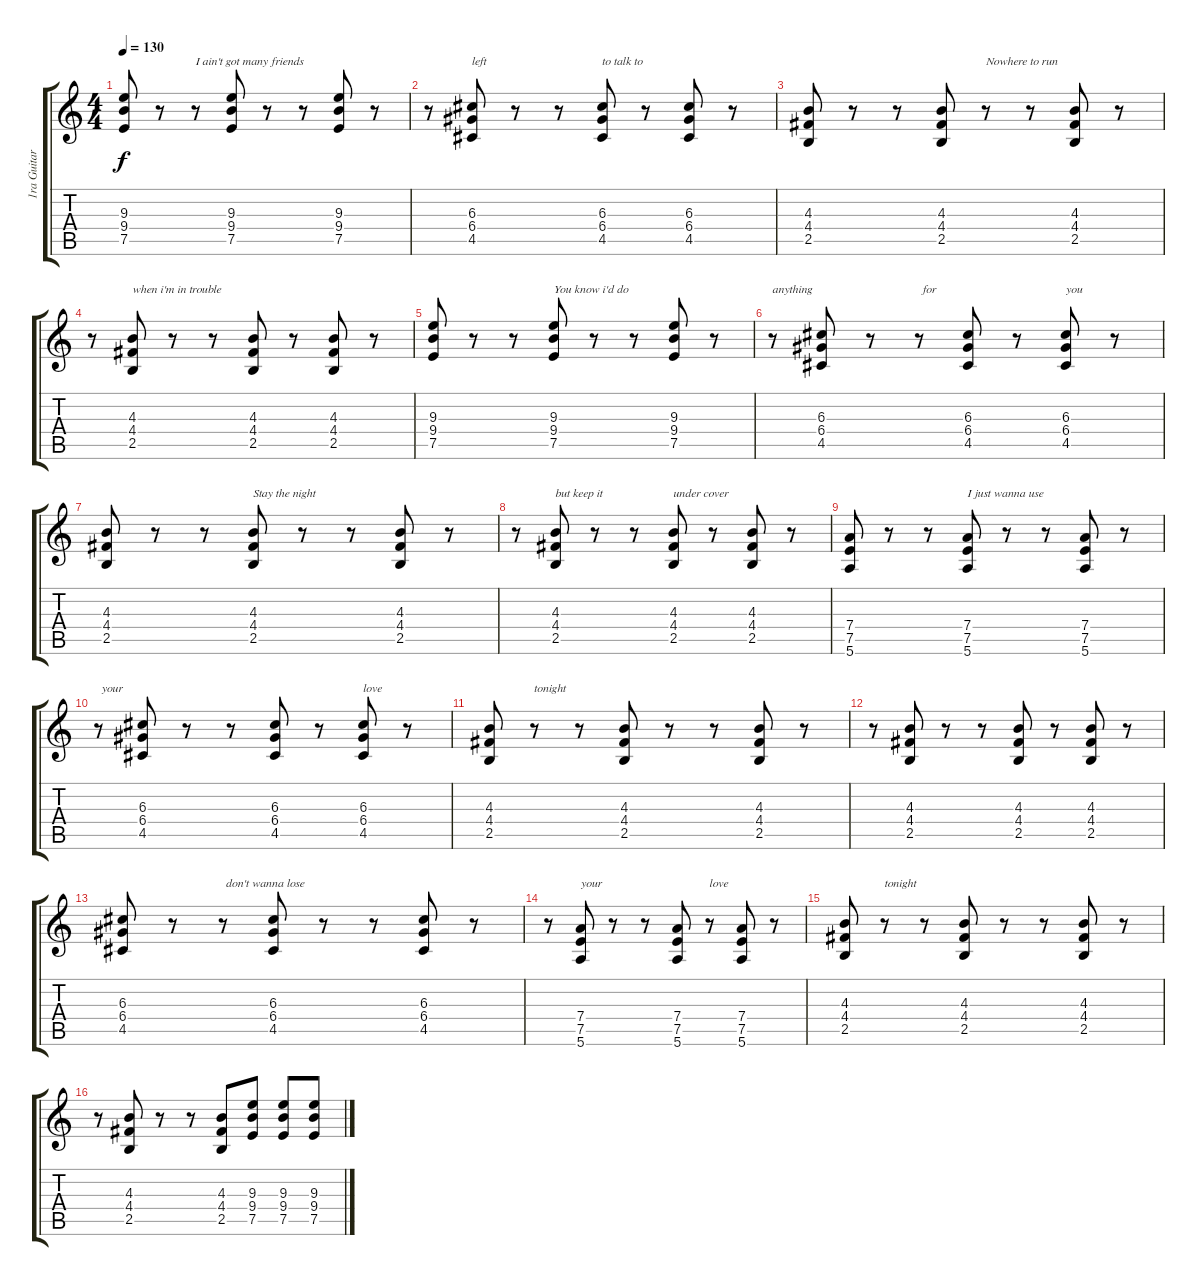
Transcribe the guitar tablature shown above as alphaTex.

\track ("1ra Guitarra" "1ra Guitar") {instrument distortionguitar}
\staff {score tabs}
\tuning (E4 B3 G3 D3 A2 E2) {hide}
\ts (4 4)
\tempo 130
\clef g2
\ks c
(9.3 9.4 7.5).8{dy f} r.8 r.8{txt "I ain't got many friends "} (9.3 9.4 7.5).8 r.8 r.8 (9.3 9.4 7.5).8 r.8 |
r.8 (6.3 6.4 4.5).8{txt "left"} r.8 r.8 (6.3 6.4 4.5).8{txt "to talk to"} r.8 (6.3 6.4 4.5).8 r.8 |
(4.3 4.4 2.5).8 r.8 r.8 (4.3 4.4 2.5).8 r.8{txt "Nowhere to run "} r.8 (4.3 4.4 2.5).8 r.8 |
r.8 (4.3 4.4 2.5).8{txt "when i'm in trouble"} r.8 r.8 (4.3 4.4 2.5).8 r.8 (4.3 4.4 2.5).8 r.8 |
(9.3 9.4 7.5).8 r.8 r.8 (9.3 9.4 7.5).8{txt "You know i'd do "} r.8 r.8 (9.3 9.4 7.5).8 r.8 |
r.8{txt "anything"} (6.3 6.4 4.5).8 r.8 r.8{txt " for "} (6.3 6.4 4.5).8 r.8 (6.3 6.4 4.5).8{txt "you"} r.8 |
(4.3 4.4 2.5).8 r.8 r.8 (4.3 4.4 2.5).8{txt "Stay the night "} r.8 r.8 (4.3 4.4 2.5).8 r.8 |
r.8 (4.3 4.4 2.5).8{txt "but keep it "} r.8 r.8 (4.3 4.4 2.5).8{txt "under cover"} r.8 (4.3 4.4 2.5).8 r.8 |
(7.4 7.5 5.6).8 r.8 r.8 (7.4 7.5 5.6).8{txt "I just wanna use"} r.8 r.8 (7.4 7.5 5.6).8 r.8 |
r.8{txt " your "} (6.3 6.4 4.5).8 r.8 r.8 (6.3 6.4 4.5).8 r.8 (6.3 6.4 4.5).8{txt "love"} r.8 |
(4.3 4.4 2.5).8 r.8{txt "tonight"} r.8 (4.3 4.4 2.5).8 r.8 r.8 (4.3 4.4 2.5).8 r.8 |
r.8 (4.3 4.4 2.5).8 r.8 r.8 (4.3 4.4 2.5).8 r.8 (4.3 4.4 2.5).8 r.8 |
(6.3 6.4 4.5).8 r.8 r.8{txt " don't wanna lose "} (6.3 6.4 4.5).8 r.8 r.8 (6.3 6.4 4.5).8 r.8 |
r.8 (7.4 7.5 5.6).8{txt "your"} r.8 r.8 (7.4 7.5 5.6).8 r.8{txt "love"} (7.4 7.5 5.6).8 r.8 |
(4.3 4.4 2.5).8 r.8{txt "tonight"} r.8 (4.3 4.4 2.5).8 r.8 r.8 (4.3 4.4 2.5).8 r.8 |
r.8 (4.3 4.4 2.5).8 r.8 r.8 (4.3 4.4 2.5).8 (9.3 9.4 7.5).8 (9.3 9.4 7.5).8 (9.3 9.4 7.5).8
